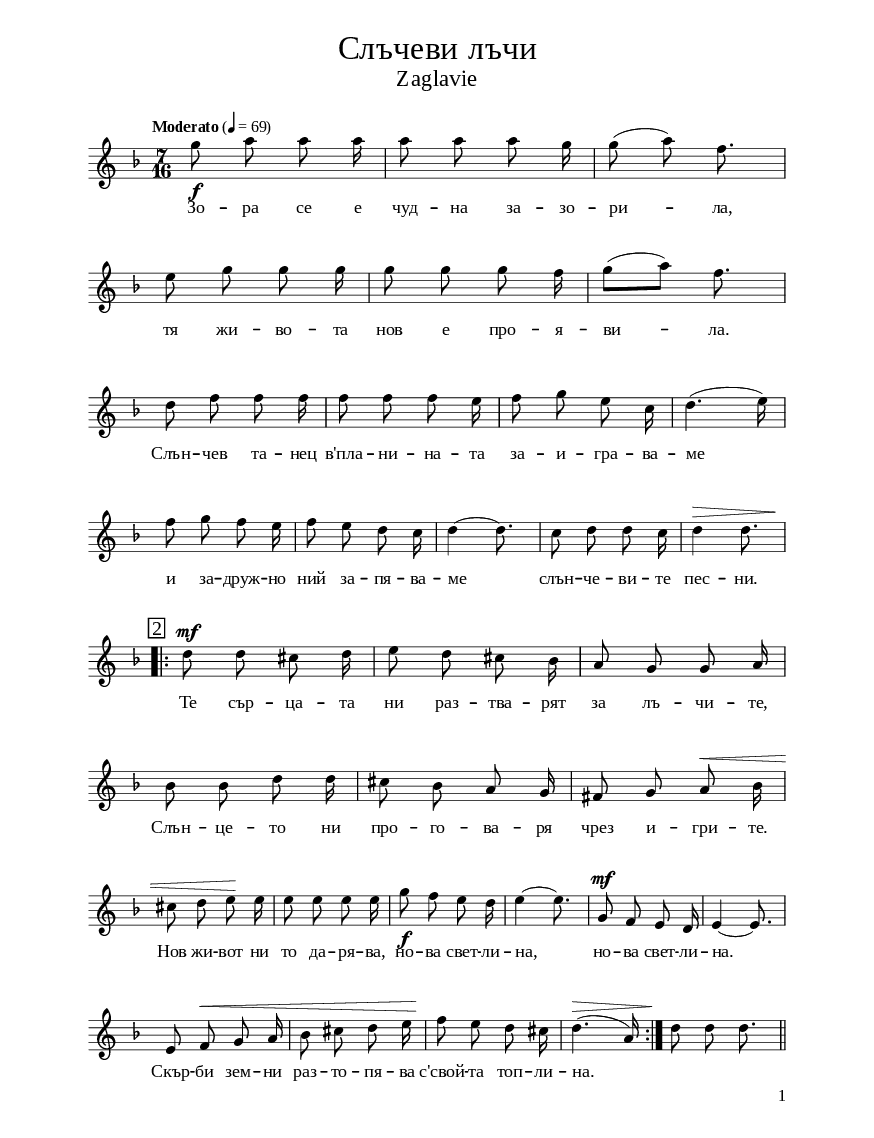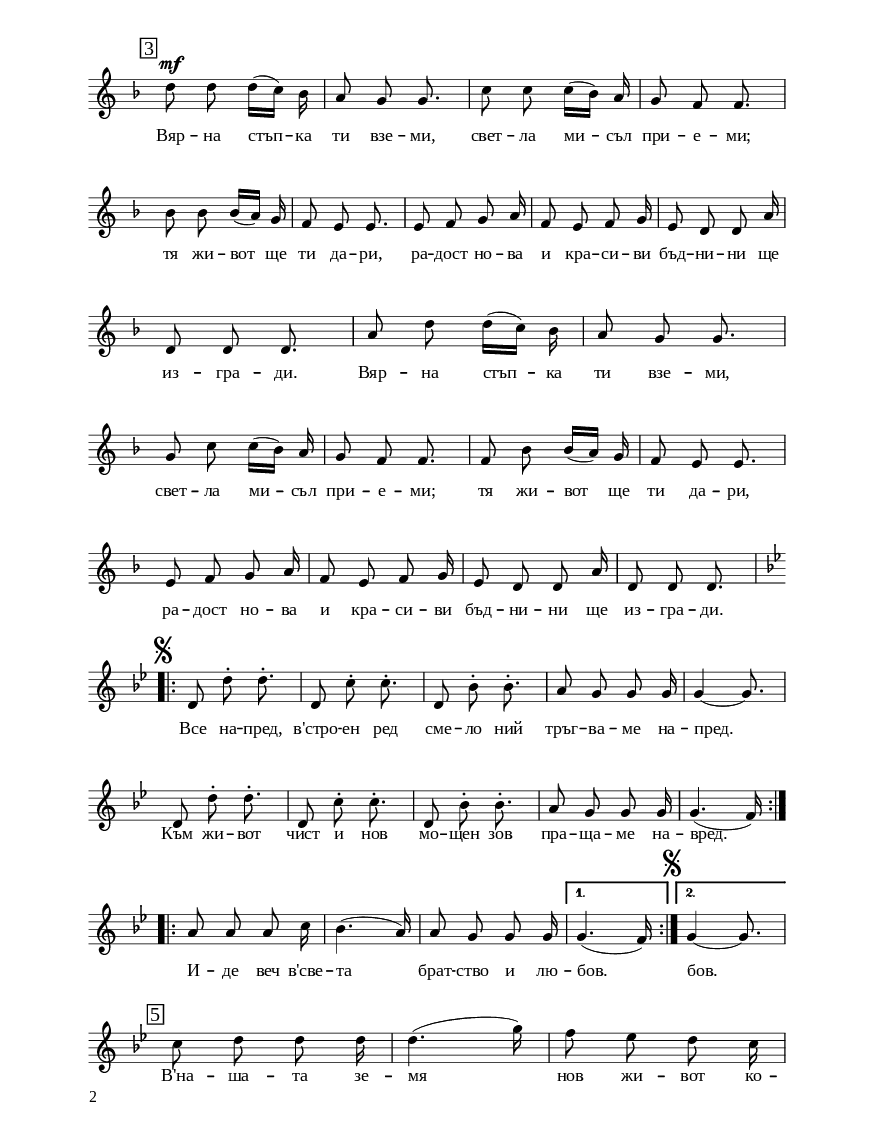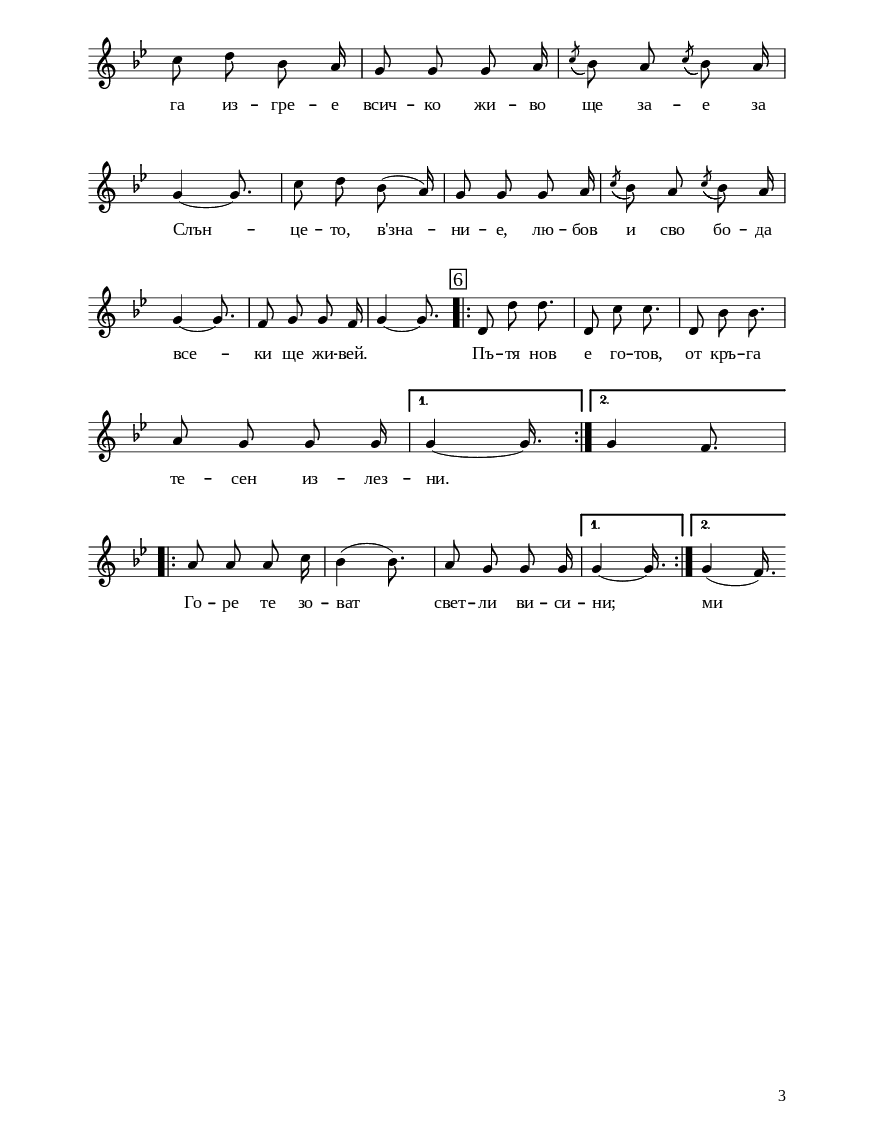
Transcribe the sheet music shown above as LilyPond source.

\version "2.20.0"

\paper {
  #(set-paper-size "a5")
}

\bookpart {
  \paper {
    print-all-headers = ##t
    print-page-number = ##t
    print-first-page-number = ##t

    % put page numbers on the bottom
    oddHeaderMarkup = \markup ""
    evenHeaderMarkup = \markup ""
    oddFooterMarkup = \markup
    \fill-line {
      ""
      \on-the-fly #print-page-number-check-first \fromproperty #'page:page-number-string
    }
    evenFooterMarkup = \markup
    \fill-line {
      \on-the-fly #print-page-number-check-first \fromproperty #'page:page-number-string
      ""
    }

    left-margin = 1.5\cm
    right-margin = 1.5\cm
    top-margin = 1.6\cm
    bottom-margin = 1.2\cm
    ragged-bottom = ##t % do not spread the staves to fill the whole vertical space

    % change lyrics and titles font (affects notes also)
    fonts =
    #(make-pango-font-tree
      "Times New Roman"
      "DejaVu Sans"
      "DejaVu Sans Mono"
      (/ (* staff-height pt) 3.6))

    % change distance between staves
    system-system-spacing =
    #'((basic-distance . 12)
       (minimum-distance . 6)
       (padding . 1)
       (stretchability . 12))
  }

  \header {
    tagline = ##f
  }

  \score{
    \layout {
      indent = 0.0\cm % remove first line indentation
      %ragged-last = ##t % do not spread last line to fill the whole space
      \context {
        \Score
        \omit BarNumber %remove bar numbers
      } % context

      \context {
        % change staff size
        \Staff
        fontSize = #+0 % affects notes size only
        \override StaffSymbol #'staff-space = #(magstep -3)
        \override StaffSymbol #'thickness = #0.5
        \override BarLine #'hair-thickness = #1
        %\override StaffSymbol #'ledger-line-thickness = #'(0 . 0)
      }

      \context {
        % adjust space between staff and lyrics and between the two lyric lines
        \Lyrics
        \override VerticalAxisGroup.nonstaff-relatedstaff-spacing = #'((basic-distance . 4.5))
        \override VerticalAxisGroup.nonstaff-nonstaff-spacing = #'((minimum-distance . 2))
      }
    } % layout

    \new Voice \absolute {
      \clef treble
      \key d \minor
      \time 7/16
      \tempo \markup {
        % make tempo note smaller
        \concat {
          "Moderato " \normal-text { "(" }
          \teeny \general-align #Y #DOWN \note #"4" #0.8
          \normal-text { " = 69)" }
        }
      }
      \autoBeamOff
      g''8 _\f  a''8  a''8  a''16
      | % 2
      a''8  a''8  a''8  g''16 | % 3
      g''8 (  a''8 )  f''8. | \break % 4
      e''8  g''8  g''8  g''16 | % 5
      g''8  g''8  g''8  f''16 | % 6
      g''8 ( [  a''8 ) ]  f''8. \break | % 7
      d''8  f''8  f''8  f''16 | % 8
      f''8  f''8  f''8  e''16 | % 9
      f''8  g''8  e''8  c''16 |

      d''4. (  e''16 ) | \break  % 11
      f''8  g''8  f''8  e''16 | % 12
      f''8  e''8  d''8  c''16
       | % 13
      d''4 ~  d''8.  | % 14
      c''8  d''8  d''8  c''16 | % 15
      d''4 ^\>  d''8.
      \repeat volta 2 {
        | % 16
        \mark \markup { \box { 2 } } \break  | % 16
        d''8 _\! ^\mf  d''8  cis''8
        d''16 | % 17
        e''8  d''8  cis''8  bes'16
        | % 18
        a'8  g'8  g'8  a'16 \break | % 19
        bes'8  bes'8  d''8  d''16 |

        cis''8  bes'8  a'8  g'16 | % 21
        fis'8  g'8  a'8 ^\<  bes'16 \break  | % 22
        cis''8  d''8  e''8 ^\!  e''16
        | % 23
        e''8  e''8  e''8  e''16
         | % 24
        g''8 _\f  f''8  e''8  d''16
        | % 25
        e''4 ~  e''8.  | % 26
        g'8 ^\mf  f'8  e'8  d'16 | % 27
        e'4 ~  e'8. \break  | % 28
        e'8  f'8 ^\<  g'8  a'16 | % 29
        bes'8  cis''8  d''8  e''16
         |
        f''8 ^\!  e''8  d''8  cis''16
        | % 31
        d''4. ( ^\>  a'16 )
       |
      } % 32
      d''8 _\!  d''8  d''8.  \break  \bar "||"
      \mark \markup { \box { 3 } } |
      % 33
      d''8 ^\mf  d''8  d''16 ( [  c''16
      ) ]  bes'16 | % 34
      a'8  g'8  g'8. | % 35
      c''8  c''8  c''16 ( [  bes'16 )
      ]  a'16  | % 36
      g'8  f'8  f'8. \break | % 37
      bes'8  bes'8  bes'16 ( [  a'16 ) ]
      g'16 | % 38
      f'8  e'8  e'8. | % 39
      e'8  f'8  g'8  a'16 |
      f'8  e'8  f'8  g'16 | % 41
      e'8  d'8  d'8  a'16 \break | % 42
      d'8  d'8  d'8. | % 43
      a'8  d''8  d''16 ( [  c''16 ) ]
      bes'16 | % 44
      a'8  g'8  g'8. \break  | % 45
      g'8  c''8  c''16 ( [  bes'16 ) ]
      a'16 | % 46
      g'8  f'8  f'8.  | % 47
      f'8  bes'8  bes'16 ( [  a'16 ) ]
      g'16 | % 48
      f'8  e'8  e'8. \break | % 49
      e'8  f'8  g'8  a'16 | \barNumberCheck
      #50
      f'8  e'8  f'8  g'16 | % 51
      e'8  d'8  d'8  a'16  | % 52
      d'8  d'8  d'8. \break \repeat volta 2 {
        | % 53
        \key bes \major | % 53
        \mark \markup { \musicglyph #"scripts.segno" } \mark \markup {
          \box { 4 }
        }
        | % 53
        d'8   d''8 -.  d''8. -.  | % 54
        d'8   c''8 -. c''8. -.  | % 55
        d'8   bes'8 -.  bes'8. -.  | % 56
        a'8  g'8  g'8  g'16  | % 57
        g'4 ~  g'8. \break | % 58
        d'8   d''8 -.  d''8. -.  | % 59
        d'8   c''8 -.  c''8. -. |
        d'8   bes'8 -.  bes'8. -.  | % 61
        a'8   g'8  g'8  g'16  | % 62
        g'4. (  f'16 )


      }


      \repeat volta 2 {
        | \break  % 63
        a'8   a'8  a'8  c''16
        | % 64
        bes'4. (  a'16 ) | % 65
        a'8   g'8  g'8  g'16
      }

      \alternative {
        {
          % 66
          | g'4. (  f'16 )  |
        }
        {
          % 67
          \mark \markup { \musicglyph #"scripts.segno" } | % 67
          g'4 ~  g'8. \break |
        }  % 68
      }

      \mark \markup { \box { 5 } } | % 68
      c''8  d''8  d''8  d''16 | % 69
      d''4. (  g''16 ) |
      f''8   es''8  d''8  c''16
      \break | % 71
      c''8   d''8  bes'8  a'16
      | % 72
      g'8   g'8  g'8  a'16  | % 73
      \acciaccatura {  c''8 ( }  bes'8 )
      a'8 \acciaccatura {  c''8 ( }  bes'8 )
      a'16 \break  | % 74
      g'4 ~  g'8. | % 75
      c''8   d''8   bes'8 (  a'16
      )  | % 76
      g'8   g'8  g'8  a'16   | % 77
      \acciaccatura {  c''8 ( }  bes'8 )
      a'8 \acciaccatura {  c''8 ( }  bes'8 )
      a'16 \break  | % 78
      g'4 ~  g'8. | % 79
      f'8   g'8  g'8  f'16  |

      g'4 ~  g'8. \repeat volta 2 {
        | % 81
        \mark \markup { \box { 6 } } | % 81
        d'8   d''8  d''8.  | % 82
        d'8   c''8  c''8.  | % 83
        d'8   bes'8  bes'8.  \break | % 84
        a'8   g'8  g'8  g'16  | % 85
      }
      % 86

      \alternative {
        {g'4 ~  g'16. |  }
        { g'4 ~  f'8. | }
      } \break
      \repeat volta 2 {
        a'8   a'8  a'8  c''16  | % 96
        bes'4 ( bes'8. )  | % 97
        a'8   g'8   g'8  g'16  | % 98
      }

      \alternative {
        { g'4 ~  g'16.}
        {g'4 ~  (f'16.)}
      }
      \break


    }

    \addlyrics {
      Зо -- ра се е чуд -- на за -- зо --
      ри -- ла, тя жи -- во -- та нов
      е про -- я -- ви -- ла. Слън --
      чев та -- нец в'пла -- ни -- на --
      та за -- и -- гра -- ва -- ме  и
      за -- друж -- но ний за -- пя -- ва
      -- ме  слън -- че -- ви -- те пес
      -- ни. Те сър -- ца -- та ни раз --
      тва -- рят за лъ -- чи -- те, Слън
      -- це -- то ни про -- го -- ва -- ря
      чрез и -- гри -- те. Нов жи -- вот
      ни то да -- ря -- ва, но -- ва
      свет -- ли -- на,  но -- ва свет
      -- ли -- на.  Скър -- би зем -- ни
      раз -- то -- пя -- ва с'свой -- та
      топ -- ли -- на.     " " " " " " Вяр
      -- на стъп -- ка ти взе -- ми,
      свет -- ла ми -- съл при -- е --
      ми; тя жи -- вот  ще ти да --
      ри, ра -- дост но -- ва и кра --
      си -- ви бъд -- ни -- ни ще из --
      гра -- ди. Вяр -- на стъп -- ка
      ти взе -- ми, свет -- ла ми --
      съл при -- е -- ми; тя жи -- вот
      ще ти да -- ри, ра -- дост но
      -- ва и кра -- си -- ви бъд -- ни --
      ни ще из -- гра -- ди. Все на --
      пред, в'стро -- ен ред сме -- ло
      ний тръг -- ва -- ме на -- пред.
      Към жи -- вот чист и нов мо --
      щен зов пра -- ща -- ме на -- вред.
      И -- де веч в'све -- та
      брат -- ство и лю -- бов.  бов.
      В'на -- ша -- та зе -- мя
      нов жи -- вот ко -- га из -- гре --
      е всич -- ко жи -- во  ще за
      --  е за  Слън -- це -- то,
      в'зна -- ни -- е, лю -- бов и
      сво бо -- да  все -- ки ще
      жи -- вей.  "" Пъ -- тя нов е го --
      тов, от кръ -- га те -- сен из --
      лез -- ни.  "" Го -- ре
      те зо -- ват  свет -- ли ви --
      си -- ни;   ми
      Ти     си  ме,
      ма --  мо,   чо -- век
      кра -- сив ро -- ди --  ла,
      у --   мен да ста -- на,
      доб -- ре да ми -- сля,
      до --     бре да лю
      -- бя. Туй жи -- во -- та е на
      ра --  я. Рай, рай, рай, рай,
      рай, рай, рай, рай, рай, рай,
      рай, рай, рай, рай, рай, рай,
      рай, рай,   рай,   рай, рай,  рай, рай, рай, рай,
      рай, рай, рай, рай,   рай,
      рай, рай.  Туй е рай,
      рай, рай. Ка -- жи ми, ка -- жи
      ми, ка -- жи ми слад -- ки ду --
      ми две.  две.  Твой -- те ду
      -- ми две,  слад -- ки ду -- ми
      две.  Твой -- те ду -- ми две,
      слад -- ки ду -- ми две.
      Туй е рай, туй е рай, туй е
      рай, туй е рай, рай.
    }
    \addlyrics {}

    \header {
      title = \markup \column \normal-text \fontsize #2.5 {
        \center-align
        \line { Слъчеви лъчи }
        \vspace #-0.6
        \center-align
        \line \fontsize #-3 { Zaglavie }
        \vspace #-0.8
        \center-align
        \line \fontsize #-3 { " " }
      }
    }

    \midi{}

  } % score

  \pageBreak




  % include foreign translation(s) of the song
  %\include "lyrics_de/lyrics_de_file_name.ly"

} % bookpart
